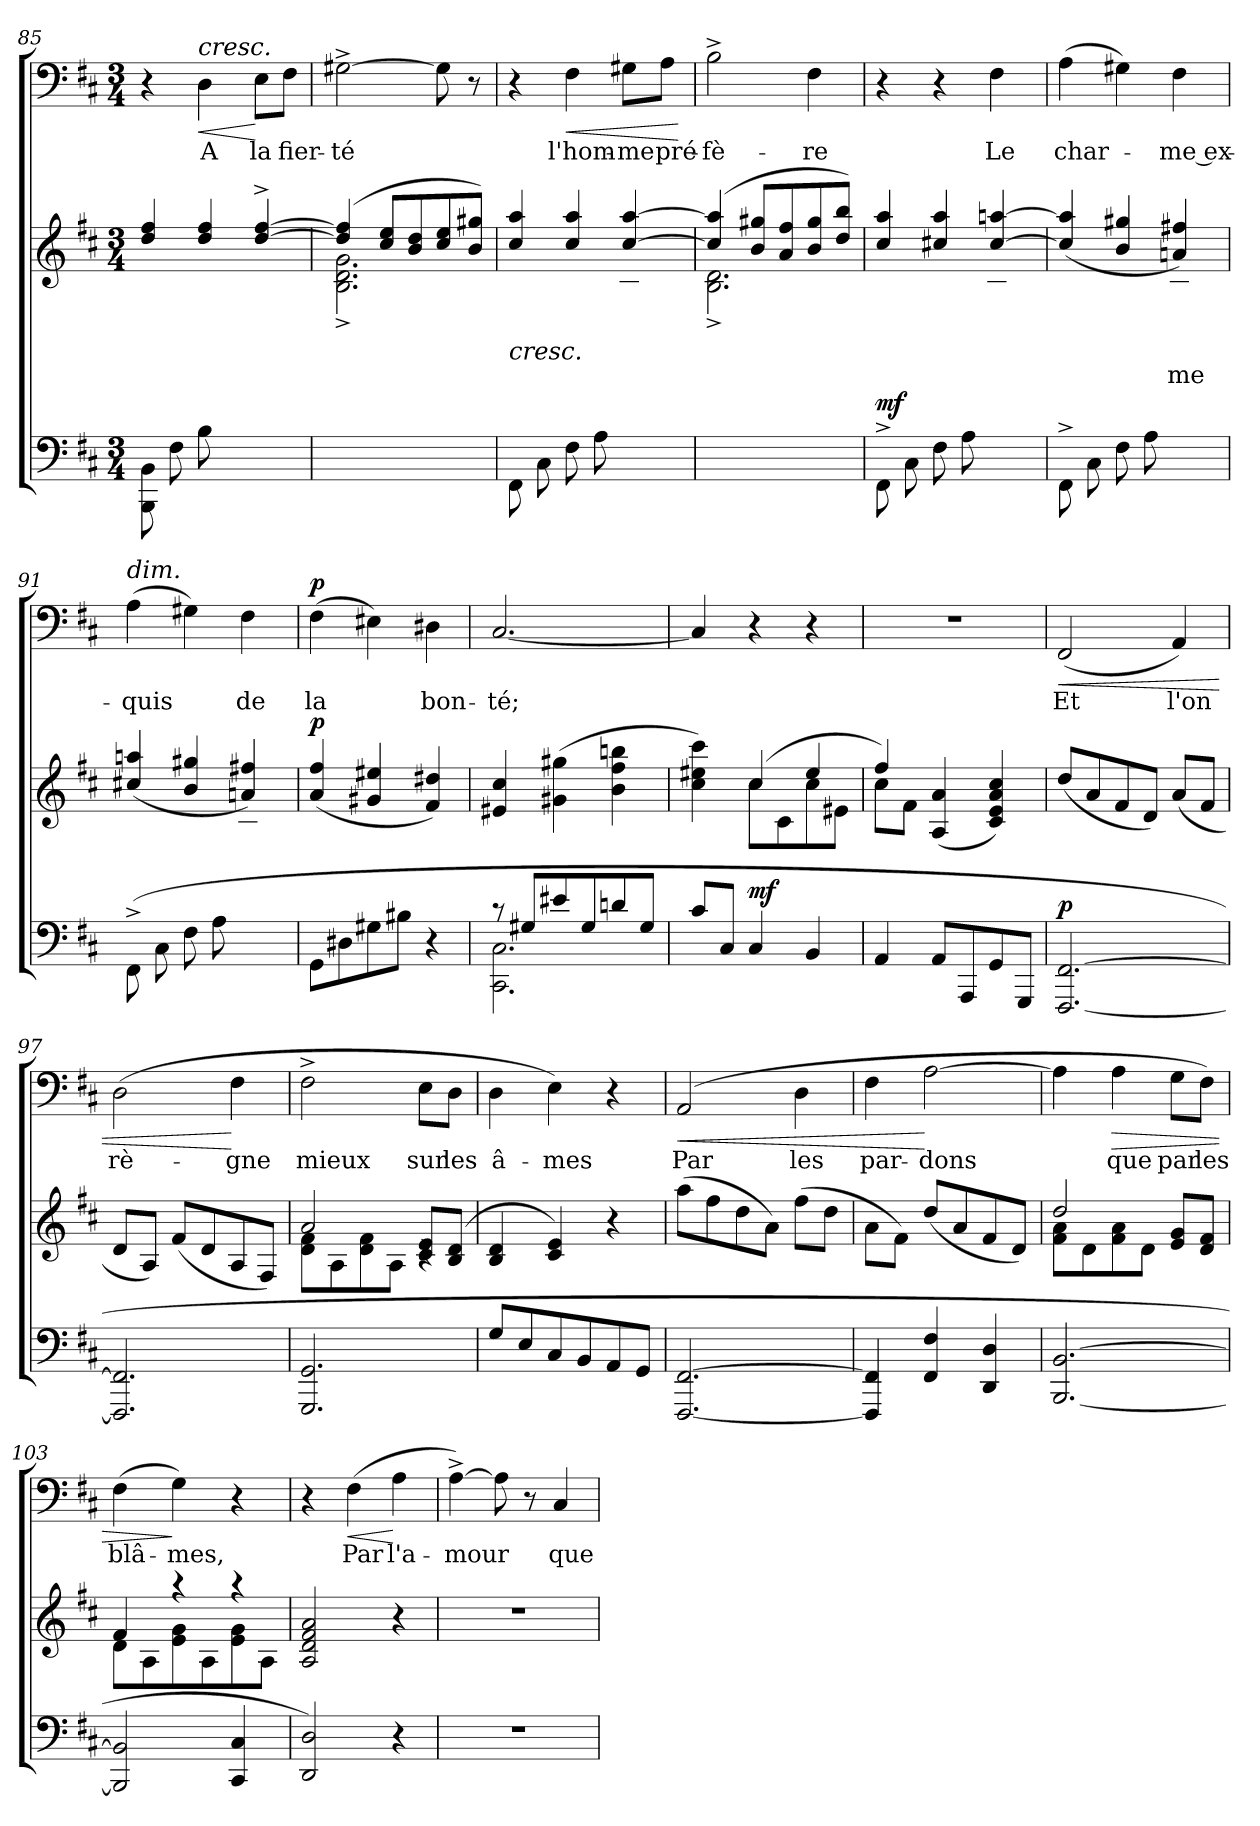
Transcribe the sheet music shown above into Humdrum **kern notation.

**kern	**kern	**text	**dynam	**kern	**text	**dynam
*part2	*part2	*part2	*part2	*part1	*part1	*part1
*staff3	*staff2	*staff2	*staff2/3	*staff1	*staff1	*staff1
!!LO:LB:g=z
*clefF4	*clefG2	*	*	*clefF4	*	*
*k[f#c#]	*k[f#c#]	*	*	*k[f#c#]	*	*
*D:	*D:	*	*	*D:	*	*
*M3/4	*M3/4	*	*	*M3/4	*	*
=85	=85	=85	=85	=85	=85	=85
*	*^	*	*	*	*	*
8BBB\ 8BB\	4dd/ 4ff#/	4.ryy	.	.	4r	.	.
(<8F#\L	.	.	.	.	.	.	.
!	!	!	!	!	!LO:TX:a:i:t=cresc.	!	!
!	!	!	!	!	!	!LO:LY:b	!LO:HP:b
8B\	4dd/ 4ff#/	.	.	.	4D\	A	<
4.ryy	.	8d\	.	.	.	.	.
!	!	!	!	!	!	!LO:LY:b	!
.	[4dd/^> [4ff#/^>	8f#\	.	.	8E\L	la	[
!	!	!	!	!	!	!LO:LY:b	!
.	.	8b\J)	.	.	8F#\J	fier-	.
=86	=86	=86	=86	=86	=86	=86	=86
!	!	!	!	!	!	!LO:LY:b	!
2.ryy	(4dd/] 4ff#/]	2.B\^< 2.d\^< 2.g\^<	.	.	[>2G#X^>\	-té	.
.	8cc#/ 8ee/L	.	.	.	.	.	.
.	8b/ 8dd/	.	.	.	.	.	.
.	8cc#/ 8ee/	.	.	.	8G#\]	.	.
.	8b/ 8gg#X/J)	.	.	.	8r	.	.
=87	=87	=87	=87	=87	=87	=87	=87
!	!LO:TX:b:i:t=cresc.	!	!	!	!	!	!
(<8FF#\L	4cc#/ 4aa/	2ryy	.	.	4r	.	.
8C#\	.	.	.	.	.	.	.
!	!	!	!	!	!	!LO:LY:b	!LO:HP:b
8F#\	4cc#/ 4aa/	.	.	.	4F#\	l'hom-	<
8A\	.	.	.	.	.	.	.
!	!	!	!	!	!	!LO:LY:b	!
4ryy	[>4cc#/ [4aa/	8c#\	.	.	8G#X\L	-me	.
!	!	!	!	!	!	!LO:LY:b	!
.	.	8g\J)	.	.	8A\J	pré-	.
*	*v	*v	*	*	*	*	*
.	.	.	.	.	.	[
=88	=88	=88	=88	=88	=88	=88
*	*^	*	*	*	*	*
!	!	!	!	!	!	!LO:LY:b	!
2.ryy	(4cc#/] 4aa/]	2.B\^< 2.d\^<	.	.	2B^>\	-fè-	.
.	8b/ 8gg#X/L	.	.	.	.	.	.
.	8a/ 8ff#/	.	.	.	.	.	.
!	!	!	!	!	!	!LO:LY:b	!
.	8b/ 8gg#/	.	.	.	4F#\	-re	.
.	8dd/ 8bb/J)	.	.	.	.	.	.
=89	=89	=89	=89	=89	=89	=89	=89
!	!	!	!	!LO:DY:a=2	!	!	!
(<8FF#^>\L	4cc#/ 4aa/	2ryy	.	mf	4r	.	.
8C#\	.	.	.	.	.	.	.
8F#\	4cc#X/ 4aa/	.	.	.	4r	.	.
8A\	.	.	.	.	.	.	.
!	!	!	!	!	!	!LO:LY:b	!
4ryy	[>4cc#/ [>4aan/	8c#\	.	.	4F#\	Le	.
.	.	8g\J)	.	.	.	.	.
=90	=90	=90	=90	=90	=90	=90	=90
!	!	!	!	!	!	!LO:LY:b	!
(<8FF#^>\L	(4cc#/] 4aa/]	2ryy	.	.	(>4A\	char-	.
8C#\	.	.	.	.	.	.	.
8F#\	4b/ 4gg#X/	.	.	.	4G#X\)	.	.
8A\	.	.	.	.	.	.	.
!	!	!	!LO:LY:a	!	!	!LO:LY:b	!
4ryy	4an/ 4ff#X/)	8c#\	me	.	4F#\	-me ex-	.
.	.	8g\J)	.	.	.	.	.
!!LO:LB:g=z
=91	=91	=91	=91	=91	=91	=91	=91
!	!	!	!	!	!LO:TX:a:i:t=dim.	!	!
!	!	!	!	!	!	!LO:LY:b	!
(>8FF#^>\L	(4cc#X/ 4aan/	2ryy	.	.	(>4A\	-quis	.
8C#\	.	.	.	.	.	.	.
8F#\	4b/ 4gg#X/	.	.	.	4G#X\)	.	.
8A\	.	.	.	.	.	.	.
!	!	!	!	!	!	!LO:LY:b	!
4ryy	4an/ 4ff#X/)	8c#\	.	.	4F#\	de	.
.	.	8g\J)	.	.	.	.	.
=92	=92	=92	=92	=92	=92	=92	=92
!	!	!	!	!LO:DY:b	!	!LO:LY:b	!LO:DY:a
*	*v	*v	*	*	*	*	*
8GG\L	(4a/ 4ff#/	.	p	(>4F#\	la	p
8D#X\	.	.	.	.	.	.
8G#X\	4g#X/ 4ee#X/	.	.	4E#X\)	.	.
8B#X\J	.	.	.	.	.	.
!	!	!	!	!	!LO:LY:b	!
4r	4f#/ 4dd#X/)	.	.	4D#X\	bon-	.
=93	=93	=93	=93	=93	=93	=93
*^	*	*	*	*	*	*
!	!	!	!	!	!	!LO:LY:b	!
8rc	2.CC#\ 2.C#\	4e#X/ 4cc#/	.	.	[<2.C#/	-té;	.
8G#X/L	.	.	.	.	.	.	.
8e#X/	.	(>4g#X\ 4gg#X\	.	.	.	.	.
8G#/	.	.	.	.	.	.	.
8dn/	.	4b\ 4ff#\ 4bbni\	.	.	.	.	.
8G#/J	.	.	.	.	.	.	.
*v	*v	*	*	*	*	*	*
=94	=94	=94	=94	=94	=94	=94
*	*^	*	*	*	*	*
8c#/L	4ryy	4cc#\ 4ee#X\ 4ccc#\)	.	.	4C#/]	.	.
8C#/J	.	.	.	.	.	.	.
!	!	!	!	!LO:DY:a=2	!	!	!
4C#/	(4cc#/	8cc#\L	.	mf	4r	.	.
.	.	8c#\	.	.	.	.	.
4BB/	4ee#/	8cc#\	.	.	4r	.	.
.	.	8e#X\J	.	.	.	.	.
=95	=95	=95	=95	=95	=95	=95	=95
!	!	!	!	!	!LO:N:vis=1	!	!
4AA/	4ff#/)	8cc#\L	.	.	2.r	.	.
.	.	8f#\J	.	.	.	.	.
8AA/L	(4A/ 4a/	4ryy	.	] ]	.	.	.
8AAA/	.	.	.	.	.	.	.
8GG/	4c#/ 4e/ 4a/ 4cc#/)	4ryy	.	.	.	.	.
8GGG/J	.	.	.	.	.	.	.
*	*v	*v	*	*	*	*	*
=96	=96	=96	=96	=96	=96	=96
!	!	!	!LO:DY:a=2	!	!LO:LY:b	!LO:HP:b
[<2.FFF#/ [>2.FF#/	(<8dd/L	.	p	(2FF#/	Et	<
.	8a/	.	.	.	.	.
.	8f#/	.	.	.	.	.
.	8d/J)	.	.	.	.	.
!	!	!	!	!	!LO:LY:b	!
.	(<8a/L	.	.	4AA/)	l'on	.
.	8f#/J	.	.	.	.	.
!!LO:PB:g=z
=97	=97	=97	=97	=97	=97	=97
!	!	!	!	!	!LO:LY:b	!
2.FFF#/] 2.FF#/]	8d/L	.	.	(>2D\	rè-	.
.	8A/J)	.	.	.	.	.
.	(<8f#/L	.	.	.	.	.
.	8d/	.	.	.	.	.
!	!	!	!	!	!LO:LY:b	!
.	8A/	.	.	4F#\	-gne	[
.	8F#/J)	.	.	.	.	.
=98	=98	=98	=98	=98	=98	=98
*	*^	*	*	*	*	*
!	!	!	!	!	!	!LO:LY:b	!
2.GGG/ 2.GG/	2a/	(<8d\ 8f#\L	.	.	2F#^>\	mieux	.
.	.	8A\	.	.	.	.	.
.	.	8d\ 8f#\	.	.	.	.	.
.	.	8A\J	.	.	.	.	.
!	!	!	!	!	!	!LO:LY:b	!
.	8c#/ 8e/L	4rc	.	.	8E\L	sur	.
!	!	!	!	!	!	!LO:LY:b	!
.	(8B/ 8d/J	.	.	.	8D\J	les	.
*	*v	*v	*	*	*	*	*
=99	=99	=99	=99	=99	=99	=99
!	!	!	!	!	!LO:LY:b	!
8G/L	4B/ 4d/	.	.	4D\	â-	.
8E/	.	.	.	.	.	.
!	!	!	!	!	!LO:LY:b	!
8C#/	4c#/ 4e/)	.	.	4E\)	-mes	.
8BB/	.	.	.	.	.	.
8AA/	4r	.	.	4r	.	.
8GG/J	.	.	.	.	.	.
=100	=100	=100	=100	=100	=100	=100
!	!	!	!	!	!LO:LY:b	!LO:HP:b
[<2.FFF#/ [>2.FF#/	(>8aa\L	.	.	(2AA/	Par	<
.	8ff#\	.	.	.	.	.
.	8dd\	.	.	.	.	.
.	8a\J)	.	.	.	.	.
!	!	!	!	!	!LO:LY:b	!
.	(>8ff#\L	.	.	4D\	les	.
.	8dd\J	.	.	.	.	.
=101	=101	=101	=101	=101	=101	=101
!	!	!	!	!	!LO:LY:b	!
4FFF#/] 4FF#/]	8a\L	.	.	4F#\	par-	.
.	8f#\J)	.	.	.	.	.
!	!	!	!	!	!LO:LY:b	!
4FF#/ 4F#/	(<8dd/L	.	.	[>2A\	-dons	[
.	8a/	.	.	.	.	.
4DD/ 4D/	8f#/	.	.	.	.	.
.	8d/J)	.	.	.	.	.
=102	=102	=102	=102	=102	=102	=102
*	*^	*	*	*	*	*
[<2.BBB/ [>2.BB/	2dd/	(<8f#\ 8a\L	.	.	4A\]	.	.
.	.	8d\	.	.	.	.	.
!	!	!	!	!	!	!LO:LY:b	!LO:HP:b
.	.	8f#\ 8a\	.	.	4A\	que	>
.	.	8d\J	.	.	.	.	.
!	!	!	!	!	!	!LO:LY:b	!
.	8e/ 8g/L	4ryy	.	.	8G\L	par	.
!	!	!	!	!	!	!LO:LY:b	!
.	(8d/ 8f#/J	.	.	.	8F#\J)	les	.
!!LO:LB:g=z
=103	=103	=103	=103	=103	=103	=103	=103
!	!	!	!	!	!	!LO:LY:b	!
2BBB/] 2BB/]	4f#/	8d\L	.	.	(>4F#\	blâ-	.
.	.	8A\	.	.	.	.	.
!	!	!	!	!	!	!LO:LY:b	!
.	4raa	8e\ 8g\	.	.	4G\)	-mes,	]
.	.	8A\	.	.	.	.	.
4CC#/ 4C#/	4raa	8e\ 8g\	.	.	4r	.	.
.	.	8A\J	.	.	.	.	.
*	*v	*v	*	*	*	*	*
=104	=104	=104	=104	=104	=104	=104
2DD/ 2D/)	2A/ 2d/ 2f#/ 2a/	.	.	4r	.	.
!	!	!	!	!	!LO:LY:b	!LO:HP:b
.	.	.	.	(>4F#\	Par	<
!	!	!	!	!	!LO:LY:b	!
4r	4r	.	.	4A\	l'a-	[
=105	=105	=105	=105	=105	=105	=105
!LO:N:vis=1	!LO:N:vis=1	!	!	!	!LO:LY:b	!
2.r	2.r	.	.	[>4A^>\)	-mour	.
.	.	.	.	8A\]	.	.
.	.	.	.	8r	.	.
!	!	!	!	!	!LO:LY:b	!
.	.	.	.	4C#/	que	.
=	=	=	=	=	=	=
*-	*-	*-	*-	*-	*-	*-
